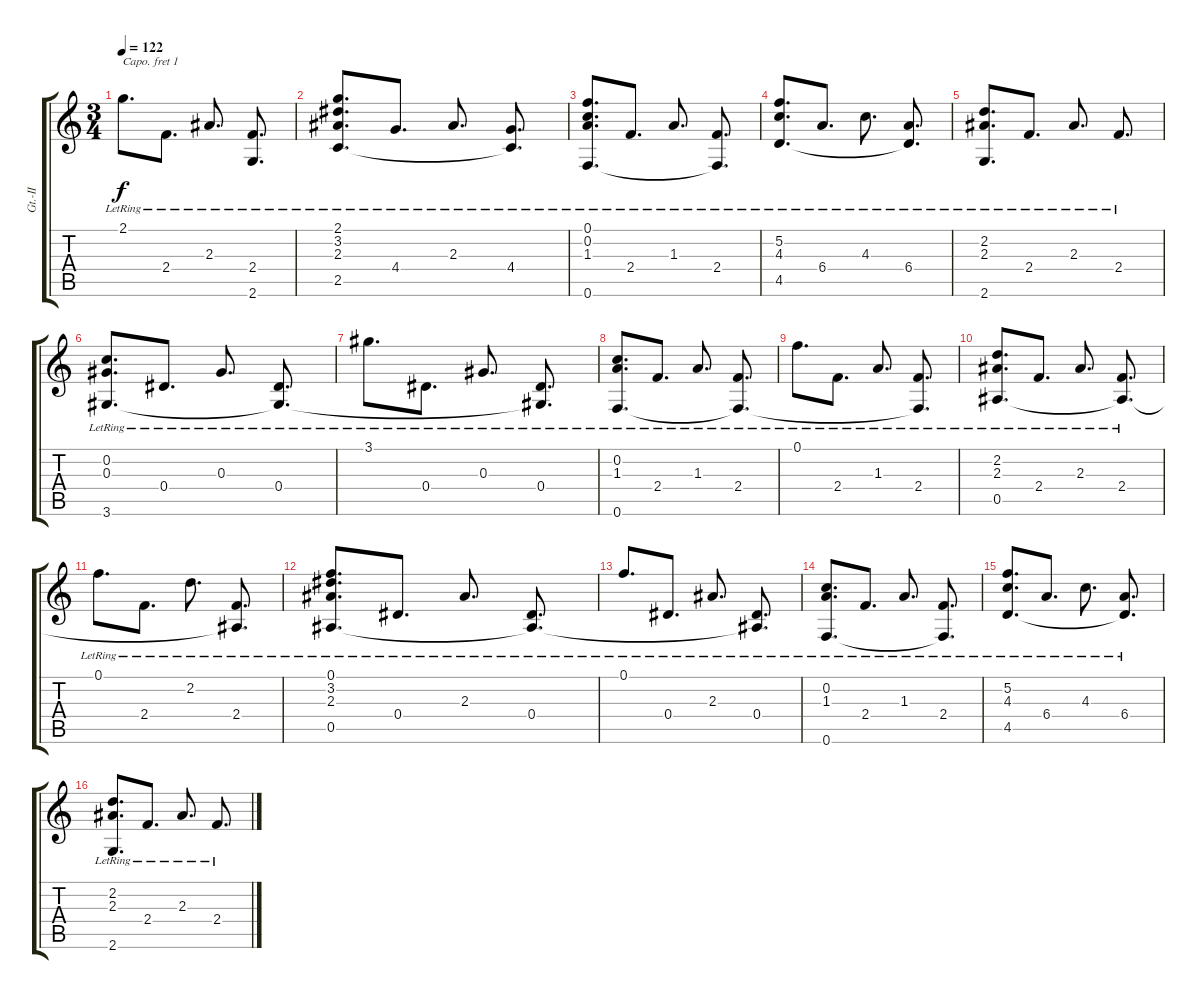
\track ("Gt.-II" "Gt.-II") {instrument acousticguitarsteel}
\staff {score tabs}
\capo 1
\tuning (E4 B3 G3 D3 A2 E2) {hide}
\ts (3 4)
\tempo 122
\clef g2
\ks c
2.1{lr}.8{d dy f} 2.4{lr}.8{d} 2.3{lr}.8{d} (2.4{lr} 2.6{t}).8{d} |
(2.1{lr} 3.2{lr} 2.3{lr} 2.5{lr}).8{d} 4.4{lr}.8{d} 2.3{lr}.8{d} (4.4{lr} 2.5{t}).8{d} |
(0.1 0.2{lr} 1.3{lr} 0.6).8{d} 2.4{lr}.8{d} 1.3{lr}.8{d} (2.4{lr} 0.6{t}).8{d} |
(5.2{lr} 4.3{lr} 4.5{lr}).8{d} 6.4{lr}.8{d} 4.3{lr}.8{d} (6.4{lr} 4.5{t}).8{d} |
(2.2{lr} 2.3{lr} 2.6{lr}).8{d} 2.4{lr}.8{d} 2.3{lr}.8{d} 2.4{lr}.8{d} |
(0.2{lr} 0.3{lr} 3.6{lr}).8{d} 0.4{lr}.8{d} 0.3{lr}.8{d} (0.4{lr} 3.6{t}).8{d} |
3.1{lr}.8{d} 0.4{lr}.8{d} 0.3{lr}.8{d} (0.4{lr} 3.6{t}).8{d} |
(0.2{lr} 1.3{lr} 0.6).8{d} 2.4{lr}.8{d} 1.3{lr}.8{d} (2.4{lr} 0.6{t}).8{d} |
0.1{lr}.8{d} 2.4{lr}.8{d} 1.3{lr}.8{d} (2.4{lr} 0.6{t}).8{d} |
(2.2{lr} 2.3{lr} 0.5{lr}).8{d} 2.4{lr}.8{d} 2.3{lr}.8{d} (2.4{lr} 0.5{t}).8{d} |
0.1{lr}.8{d} 2.4{lr}.8{d} 2.2{lr}.8{d} (2.4{lr} 0.5{t}).8{d} |
(0.1 3.2{lr} 2.3{lr} 0.5{lr}).8{d} 0.4{lr}.8{d} 2.3{lr}.8{d} (0.4{lr} 0.5{t}).8{d} |
0.1{lr}.8{d} 0.4{lr}.8{d} 2.3{lr}.8{d} (0.4{lr} 0.5{t}).8{d} |
(0.2{lr} 1.3{lr} 0.6).8{d} 2.4{lr}.8{d} 1.3{lr}.8{d} (2.4{lr} 0.6{t}).8{d} |
(5.2{lr} 4.3{lr} 4.5{lr}).8{d} 6.4{lr}.8{d} 4.3{lr}.8{d} (6.4{lr} 4.5{t}).8{d} |
(2.2{lr} 2.3{lr} 2.6{lr}).8{d} 2.4{lr}.8{d} 2.3{lr}.8{d} 2.4{lr}.8{d}
